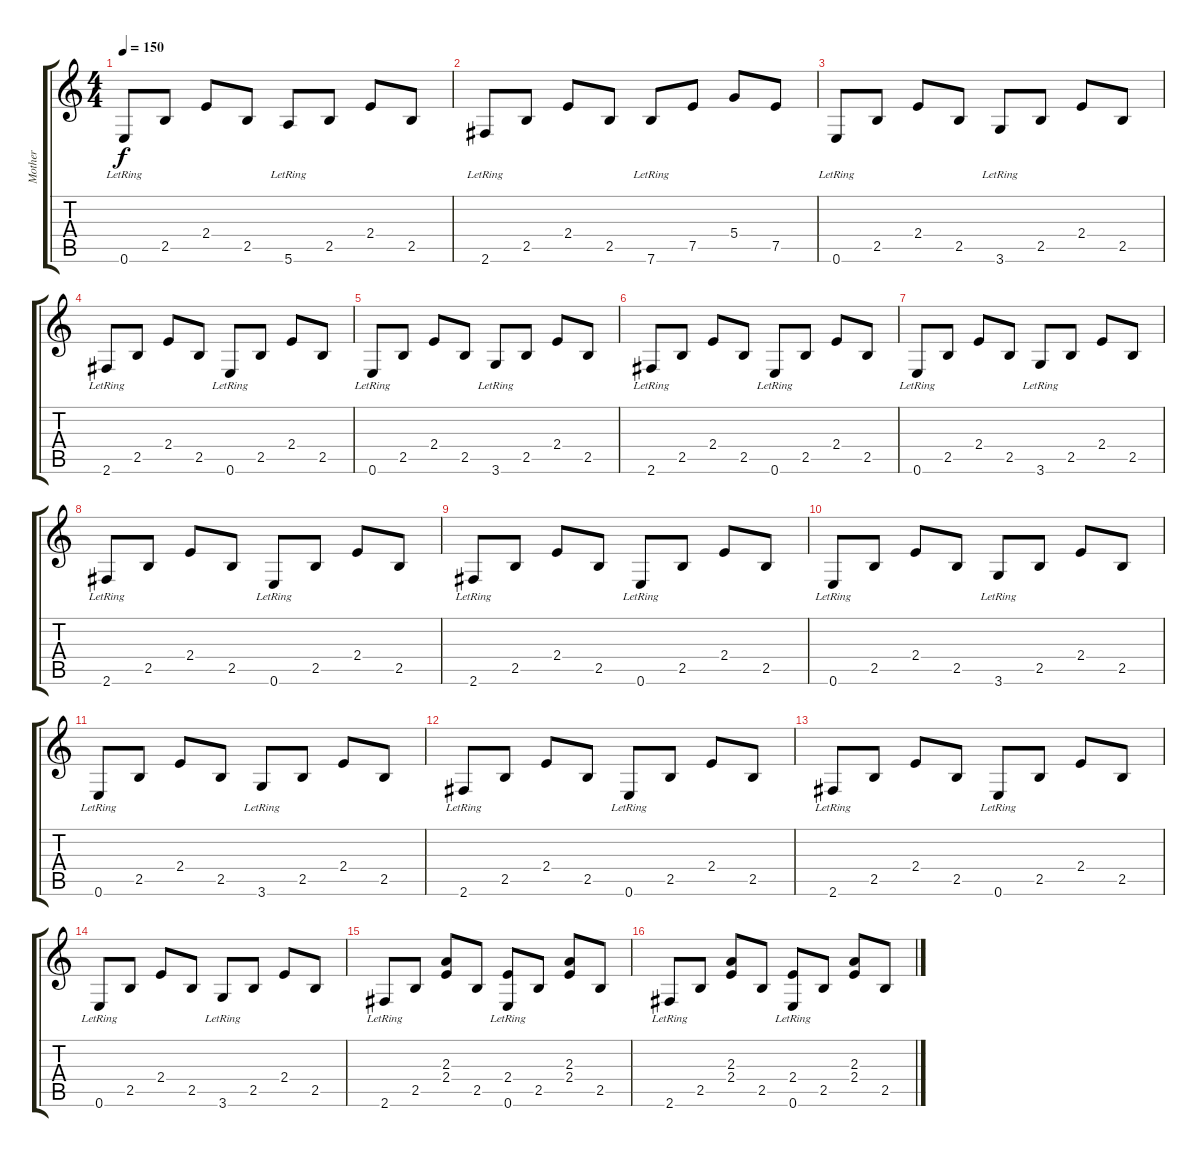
\track ("Mother" "Mother") {instrument acousticguitarnylon}
\staff {score tabs}
\tuning (E4 B3 G3 D3 A2 E2) {hide}
\ts (4 4)
\tempo 150
\clef g2
\ks c
0.6{lr}.8{dy f} 2.5.8 2.4.8 2.5.8 5.6{lr}.8 2.5.8 2.4.8 2.5.8 |
2.6{lr}.8 2.5.8 2.4.8 2.5.8 7.6{lr}.8 7.5.8 5.4.8 7.5.8 |
0.6{lr}.8 2.5.8 2.4.8 2.5.8 3.6{lr}.8 2.5.8 2.4.8 2.5.8 |
2.6{lr}.8 2.5.8 2.4.8 2.5.8 0.6{lr}.8 2.5.8 2.4.8 2.5.8 |
0.6{lr}.8 2.5.8 2.4.8 2.5.8 3.6{lr}.8 2.5.8 2.4.8 2.5.8 |
2.6{lr}.8 2.5.8 2.4.8 2.5.8 0.6{lr}.8 2.5.8 2.4.8 2.5.8 |
0.6{lr}.8 2.5.8 2.4.8 2.5.8 3.6{lr}.8 2.5.8 2.4.8 2.5.8 |
2.6{lr}.8 2.5.8 2.4.8 2.5.8 0.6{lr}.8 2.5.8 2.4.8 2.5.8 |
2.6{lr}.8 2.5.8 2.4.8 2.5.8 0.6{lr}.8 2.5.8 2.4.8 2.5.8 |
0.6{lr}.8 2.5.8 2.4.8 2.5.8 3.6{lr}.8 2.5.8 2.4.8 2.5.8 |
0.6{lr}.8 2.5.8 2.4.8 2.5.8 3.6{lr}.8 2.5.8 2.4.8 2.5.8 |
2.6{lr}.8 2.5.8 2.4.8 2.5.8 0.6{lr}.8 2.5.8 2.4.8 2.5.8 |
2.6{lr}.8 2.5.8 2.4.8 2.5.8 0.6{lr}.8 2.5.8 2.4.8 2.5.8 |
0.6{lr}.8 2.5.8 2.4.8 2.5.8 3.6{lr}.8 2.5.8 2.4.8 2.5.8 |
2.6{lr}.8 2.5.8 (2.3 2.4).8 2.5.8 (2.4 0.6{lr}).8 2.5.8 (2.3 2.4).8 2.5.8 |
2.6{lr}.8 2.5.8 (2.3 2.4).8 2.5.8 (2.4 0.6{lr}).8 2.5.8 (2.3 2.4).8 2.5.8
